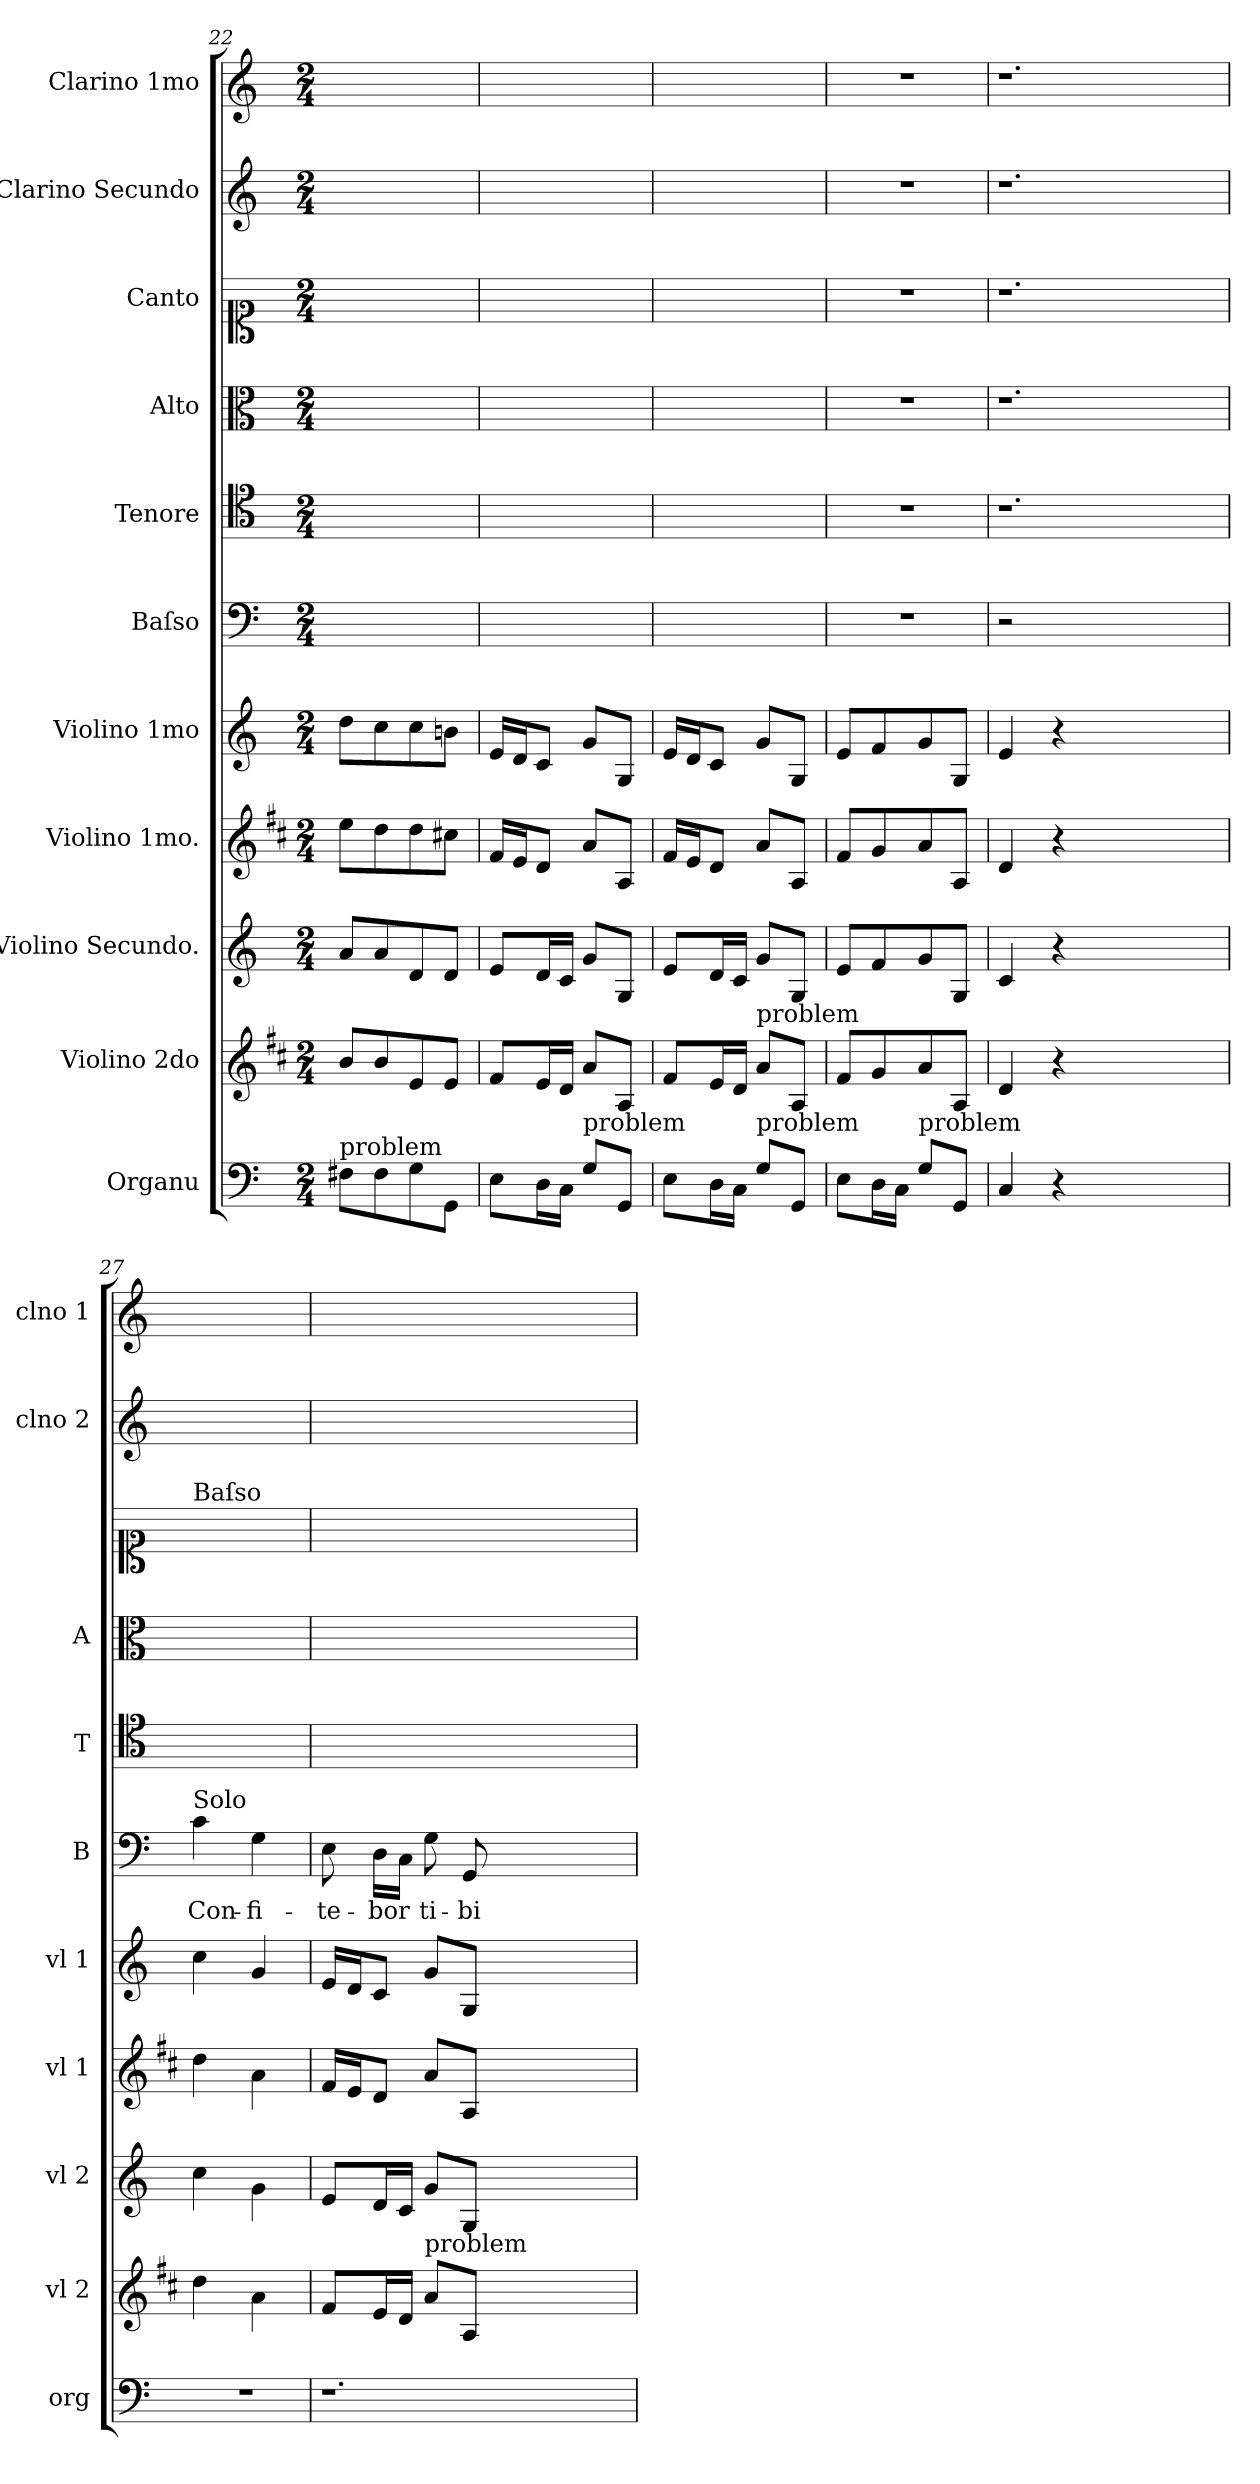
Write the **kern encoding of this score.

**kern	**kern	**dynam	**kern	**kern	**kern	**kern	**text	**kern	**kern	**kern	**kern	**kern
*part11	*part10	*part10	*part9	*part8	*part7	*part6	*part6	*part5	*part4	*part3	*part2	*part1
*staff11	*staff10	*staff10	*staff9	*staff8	*staff7	*staff6	*staff6	*staff5	*staff4	*staff3	*staff2	*staff1
*I"Organu	*I"Violino 2do	*	*I"Violino Secundo.	*I"Violino 1mo.	*I"Violino 1mo	*I"Baſso	*	*I"Tenore	*I"Alto	*I"Canto	*I"Clarino Secundo	*I"Clarino 1mo
*I'org	*I'vl 2	*	*I'vl 2	*I'vl 1	*I'vl 1	*I'B	*	*I'T	*I'A	*	*I'clno 2	*I'clno 1
*clefF4	*clefG2	*	*clefG2	*clefG2	*clefG2	*clefF4	*	*clefC4	*clefC3	*clefC1	*clefG2	*clefG2
*	*ITrd1c2	*	*	*ITrd1c2	*	*	*	*	*	*	*	*
*k[]	*k[]	*	*k[]	*k[]	*k[]	*k[]	*	*k[]	*k[]	*k[]	*k[]	*k[]
*C:	*C:	*	*C:	*C:	*C:	*C:	*	*C:	*C:	*C:	*C:	*C:
*M2/4	*M2/4	*	*M2/4	*M2/4	*M2/4	*M2/4	*	*M2/4	*M2/4	*M2/4	*M2/4	*M2/4
=22	=22	=22	=22	=22	=22	=22	=22	=22	=22	=22	=22	=22
!LO:TX:a:t=problem	!	!	!	!	!	!	!	!	!	!	!	!
8F#X\L	8a/L	.	8a/L	8dd\L	8dd\L	2ryy	.	2ryy	2ryy	2ryy	2ryy	2ryy
8F#\	8a/	.	8a/	8cc\	8cc\	.	.	.	.	.	.	.
8G\	8d/	.	8d/	8cc\	8cc\	.	.	.	.	.	.	.
8GG/J	8d/J	.	8d/J	8bn\J	8bn\J	.	.	.	.	.	.	.
=23	=23	=23	=23	=23	=23	=23	=23	=23	=23	=23	=23	=23
8E\L	8e/L	.	8e/L	16e/LL	16e/LL	2ryy	.	2ryy	2ryy	2ryy	2ryy	2ryy
.	.	.	.	16d/J	16d/J	.	.	.	.	.	.	.
16D\L	16d/L	.	16d/L	8c/J	8c/J	.	.	.	.	.	.	.
16C\JJ	16c/JJ	.	16c/JJ	.	.	.	.	.	.	.	.	.
!LO:TX:a:t=problem	!	!	!	!	!	!	!	!	!	!	!	!
8G/L	8g/L	.	8g/L	8g/L	8g/L	.	.	.	.	.	.	.
8GG/J	8G/J	.	8G/J	8G/J	8G/J	.	.	.	.	.	.	.
=24	=24	=24	=24	=24	=24	=24	=24	=24	=24	=24	=24	=24
8E\L	8e/L	.	8e/L	16e/LL	16e/LL	2ryy	.	2ryy	2ryy	2ryy	2ryy	2ryy
.	.	.	.	16d/J	16d/J	.	.	.	.	.	.	.
16D\L	16d/L	.	16d/L	8c/J	8c/J	.	.	.	.	.	.	.
16C\JJ	16c/JJ	.	16c/JJ	.	.	.	.	.	.	.	.	.
!	!LO:TX:a:t=problem	!	!	!	!	!	!	!	!	!	!	!
!LO:TX:a:t=problem	!	!	!	!	!	!	!	!	!	!	!	!
8G\L	8g\L	.	8g/L	8g/L	8g/L	.	.	.	.	.	.	.
8GG/J	8G/J	.	8G/J	8G/J	8G/J	.	.	.	.	.	.	.
=25	=25	=25	=25	=25	=25	=25	=25	=25	=25	=25	=25	=25
8E\L	8e/L	.	8e/L	8e/L	8e/L	2r	.	2r	2r	2r	2r	2r
16D\L	8f/	.	8f/	8f/	8f/	.	.	.	.	.	.	.
16C\JJ	.	.	.	.	.	.	.	.	.	.	.	.
!LO:TX:a:t=problem	!	!	!	!	!	!	!	!	!	!	!	!
8G\L	8g/	.	8g/	8g/	8g/	.	.	.	.	.	.	.
8GG/J	8G/J	.	8G/J	8G/J	8G/J	.	.	.	.	.	.	.
=26	=26	=26	=26	=26	=26	=26	=26	=26	=26	=26	=26	=26
4C/	4c/	.	4c/	4c/	4e/	2r	.	1.r	1.r	1.r	1.r	1.r
4r	4r	.	4r	4r	4r	.	.	.	.	.	.	.
1ryy	1ryy	.	1ryy	1ryy	1ryy	1ryy	.	.	.	.	.	.
=27	=27	=27	=27	=27	=27	=27	=27	=27	=27	=27	=27	=27
!	!	!	!	!	!	!	!	!	!	!LO:TX:a:t=Baſso	!	!
!	!	!	!	!	!	!LO:TX:a:t=Solo	!	!	!	!	!	!
2r	4cc\	Pia	4cc\	4cc\	4cc\	4c\	Con-	2ryy	2ryy	2ryy	2ryy	2ryy
.	4g\	.	4g\	4g\	4g/	4G\	-fi-	.	.	.	.	.
=28	=28	=28	=28	=28	=28	=28	=28	=28	=28	=28	=28	=28
1.r	8e/L	.	8e/L	16e/LL	16e/LL	8E\	-te-	1.ryy	1.ryy	1.ryy	1.ryy	1.ryy
.	.	.	.	16d/J	16d/J	.	.	.	.	.	.	.
.	16d/L	.	16d/L	8c/J	8c/J	16D\LL	-bor	.	.	.	.	.
.	16c/JJ	.	16c/JJ	.	.	16C\JJ	.	.	.	.	.	.
!	!LO:TX:a:t=problem	!	!	!	!	!	!	!	!	!	!	!
.	8g\L	.	8g/L	8g/L	8g/L	8G\	ti-	.	.	.	.	.
.	8G/J	.	8G/J	8G/J	8G/J	8GG/	-bi	.	.	.	.	.
.	1ryy	.	1ryy	1ryy	1ryy	1ryy	.	.	.	.	.	.
=	=	=	=	=	=	=	=	=	=	=	=	=
*-	*-	*-	*-	*-	*-	*-	*-	*-	*-	*-	*-	*-
